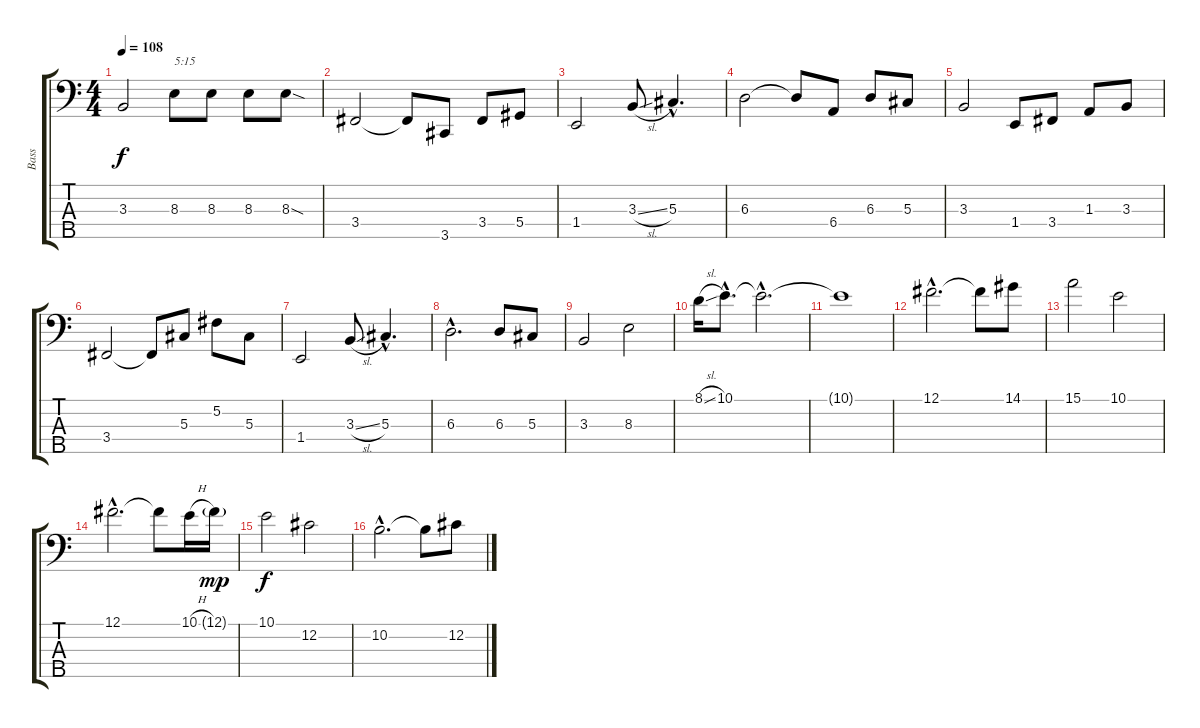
\track ("Bass" "Bass") {instrument electricbassfinger}
\staff {score tabs}
\tuning (Gb2 Db2 Ab1 Eb1 Bb0) {hide}
\ts (4 4)
\tempo 108
\clef f4
\ks c
3.3.2{dy f} 8.3.8{txt "5:15"} 8.3.8 8.3.8 8.3{sod}.8 |
3.4.2 3.4{t}.8 3.5.8 3.4.8 5.4.8 |
1.4.2 3.3{sl}.8 5.3{hac}.4{d} |
6.3.2 6.3{t}.8 6.4.8 6.3.8 5.3.8 |
3.3.2 1.4.8 3.4.8 1.3.8 3.3.8 |
3.4.2 3.4{t}.8 5.3.8 5.2.8 5.3.8 |
1.4.2 3.3{sl}.8 5.3{hac}.4{d} |
6.3{hac}.2{d} 6.3.8 5.3.8 |
3.3.2 8.3.2 |
8.1{sl}.16 10.1{hac}.8{d} 10.1{hac t}.2{d} |
10.1{t}.1 |
12.1{hac}.2{d} 12.1{t}.8 14.1.8 |
15.1.2 10.1.2 |
12.1{hac}.2{d} 12.1{t}.8 10.1{h}.16 12.1{g}.16{dy mp} |
10.1.2{dy f} 12.2.2 |
10.2{hac}.2{d} 10.2{t}.8 12.2.8
